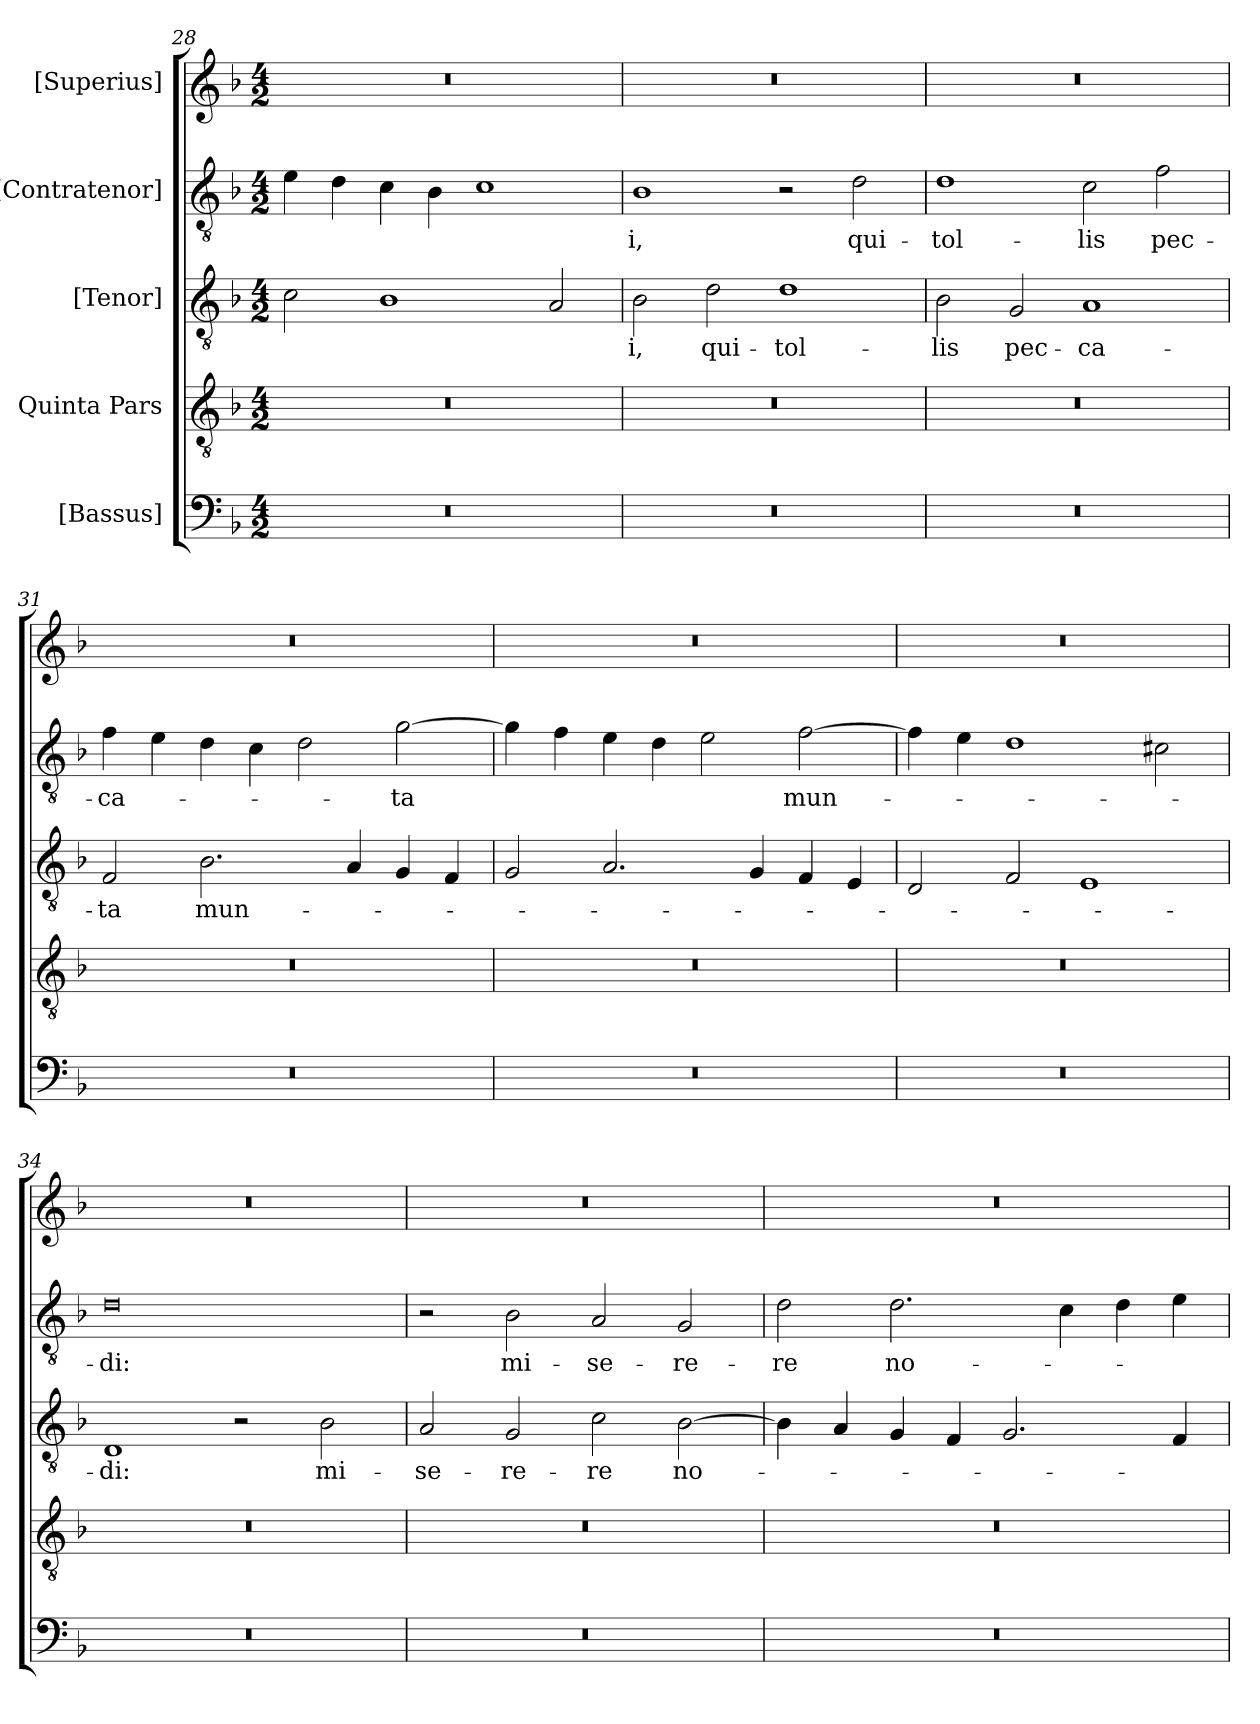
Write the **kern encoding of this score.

**kern	**kern	**kern	**text	**kern	**text	**kern
*part5	*part4	*part3	*part3	*part2	*part2	*part1
*staff5	*staff4	*staff3	*staff3	*staff2	*staff2	*staff1
*I"[Bassus]	*I"Quinta Pars	*I"[Tenor]	*	*I"[Contratenor]	*	*I"[Superius]
*clefF4	*clefGv2	*clefGv2	*	*clefGv2	*	*clefG2
*k[b-]	*k[b-]	*k[b-]	*	*k[b-]	*	*k[b-]
*M4/2	*M4/2	*M4/2	*	*M4/2	*	*M4/2
=28	=28	=28	=28	=28	=28	=28
0r	0r	2c\	.	4e\	.	0r
.	.	.	.	4d\	.	.
.	.	1B-\	.	4c\	.	.
.	.	.	.	4B-\	.	.
.	.	.	.	1c\	.	.
.	.	2A/	.	.	.	.
=29	=29	=29	=29	=29	=29	=29
0r	0r	2B-\	-i,	1B-\	-i,	0r
.	.	2d\	qui-	.	.	.
.	.	1d\	tol-	2r	.	.
.	.	.	.	2d\	qui-	.
=30	=30	=30	=30	=30	=30	=30
0r	0r	2B-\	-lis	1d\	tol-	0r
.	.	2G/	pec-	.	.	.
.	.	1A/	-ca-	2c\	-lis	.
.	.	.	.	2f\	pec-	.
=31	=31	=31	=31	=31	=31	=31
0r	0r	2F/	-ta	4f\	-ca-	0r
.	.	.	.	4e\	.	.
.	.	2.B-\	mun-	4d\	.	.
.	.	.	.	4c\	.	.
.	.	.	.	2d\	.	.
.	.	4A/	.	.	.	.
.	.	4G/	.	[2g\	-ta	.
.	.	4F/	.	.	.	.
=32	=32	=32	=32	=32	=32	=32
0r	0r	2G/	.	4g\]	.	0r
.	.	.	.	4f\	.	.
.	.	2.A/	.	4e\	.	.
.	.	.	.	4d\	.	.
.	.	.	.	2e\	.	.
.	.	4G/	.	.	.	.
.	.	4F/	.	[2f\	mun-	.
.	.	4E/	.	.	.	.
=33	=33	=33	=33	=33	=33	=33
0r	0r	2D/	.	4f\]	.	0r
.	.	.	.	4e\	.	.
.	.	2F/	.	1d\	.	.
.	.	1E/	.	.	.	.
.	.	.	.	2c#X\	.	.
=34	=34	=34	=34	=34	=34	=34
0r	0r	1D/	-di:	0d\	-di:	0r
.	.	2r	.	.	.	.
.	.	2B-\	mi-	.	.	.
=35	=35	=35	=35	=35	=35	=35
0r	0r	2A/	-se-	2r	.	0r
.	.	2G/	-re-	2B-\	mi-	.
.	.	2c\	-re	2A/	-se-	.
.	.	[2B-\	no-	2G/	-re-	.
=36	=36	=36	=36	=36	=36	=36
0r	0r	4B-\]	.	2d\	-re	0r
.	.	4A/	.	.	.	.
.	.	4G/	.	2.d\	no-	.
.	.	4F/	.	.	.	.
.	.	2.G/	.	.	.	.
.	.	.	.	4c\	.	.
.	.	.	.	4d\	.	.
.	.	4F/	.	4e\	.	.
=	=	=	=	=	=	=
*-	*-	*-	*-	*-	*-	*-
